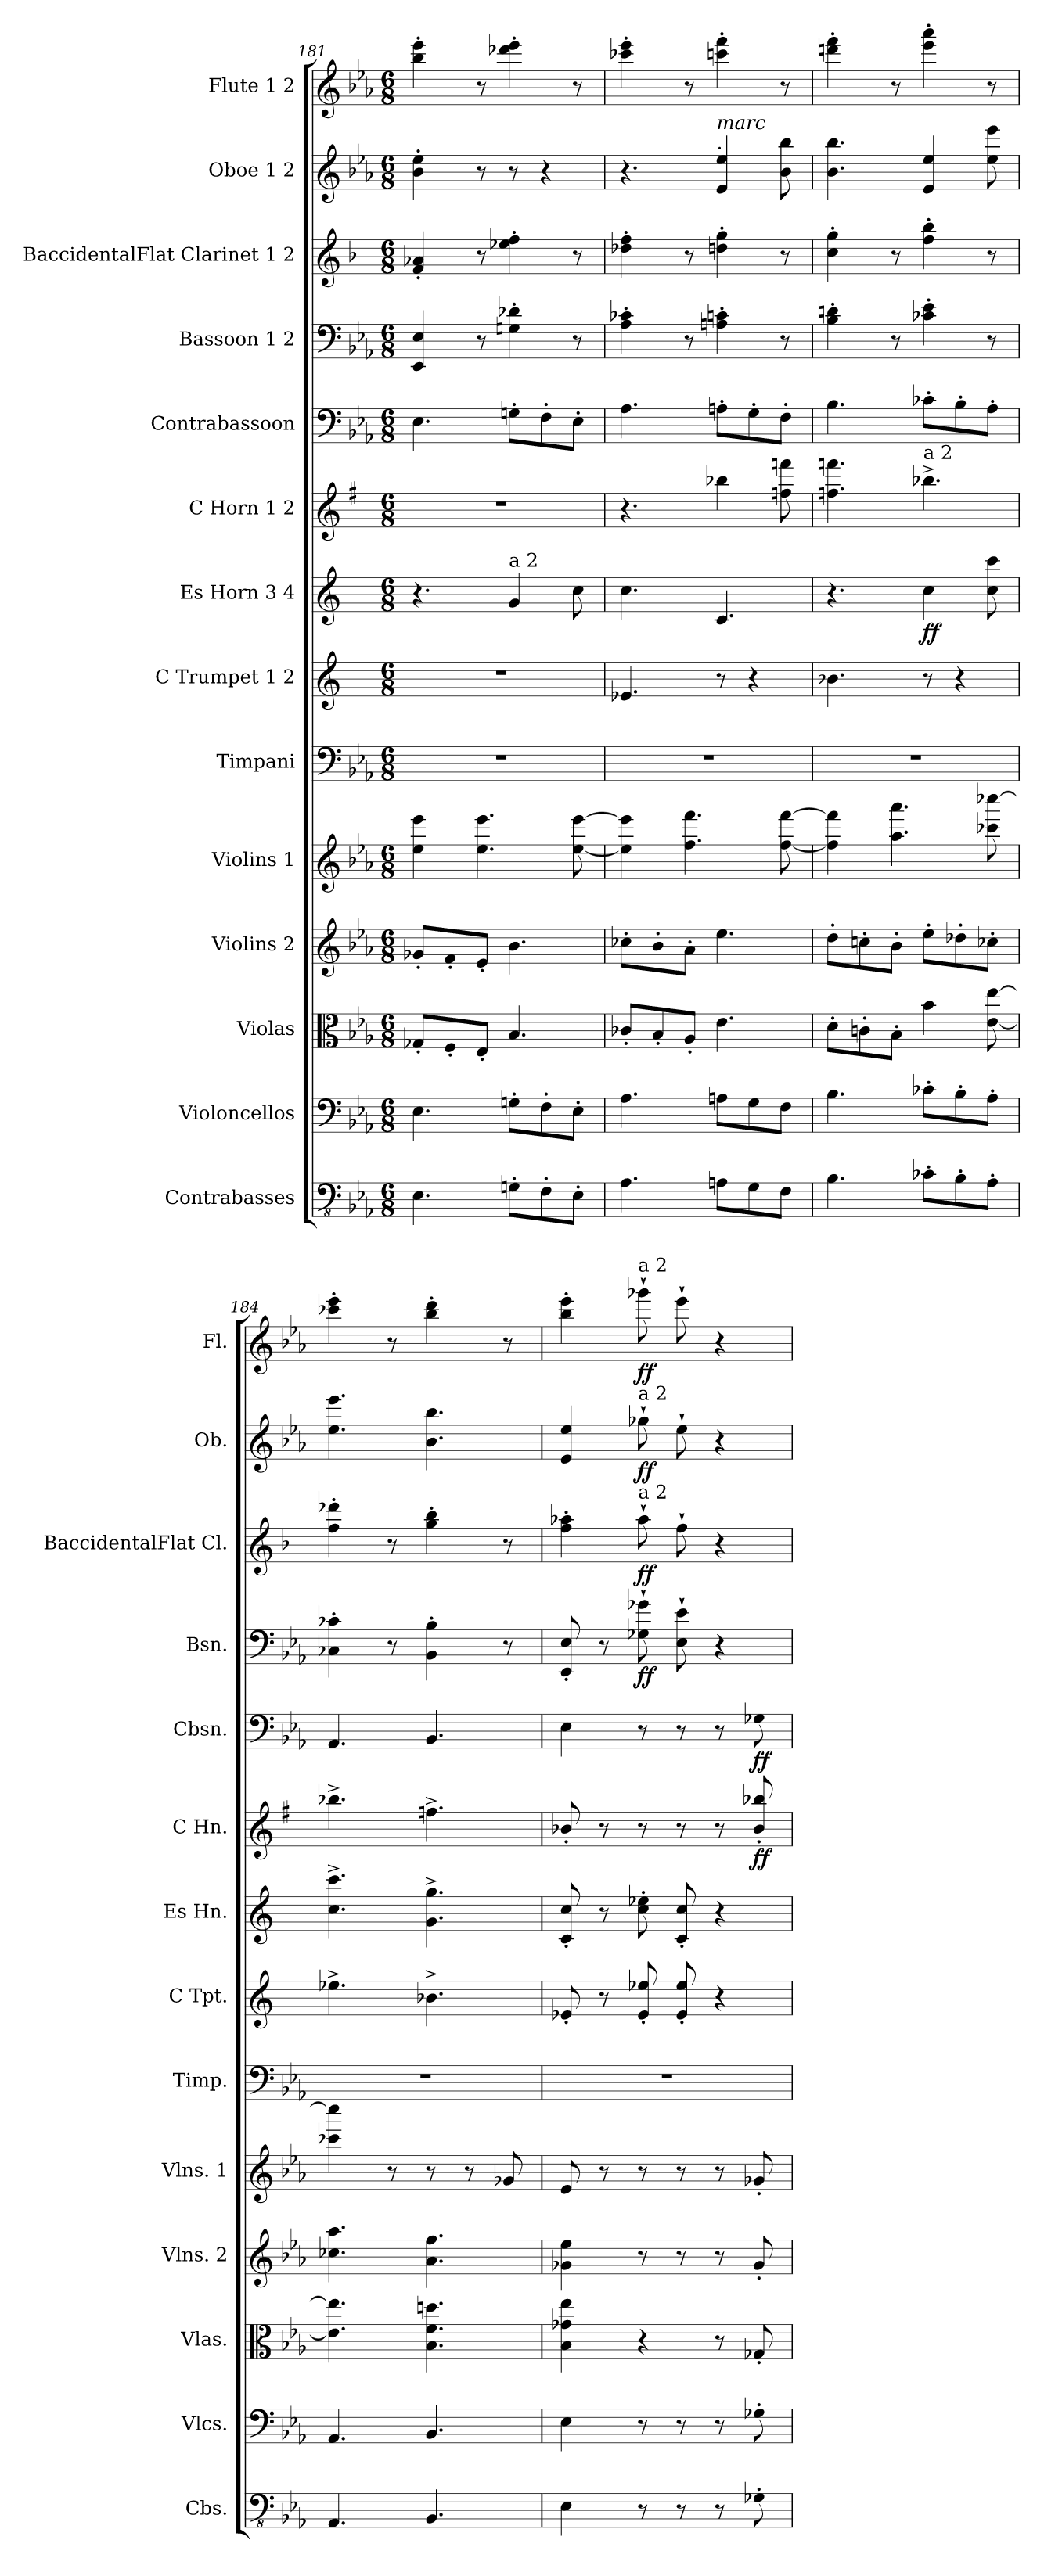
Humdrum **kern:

**kern	**kern	**kern	**kern	**kern	**kern	**kern	**kern	**dynam	**kern	**dynam	**kern	**dynam	**kern	**dynam	**kern	**dynam	**kern	**dynam	**kern	**dynam
*part14	*part13	*part12	*part11	*part10	*part9	*part8	*part7	*part7	*part6	*part6	*part5	*part5	*part4	*part4	*part3	*part3	*part2	*part2	*part1	*part1
*staff14	*staff13	*staff12	*staff11	*staff10	*staff9	*staff8	*staff7	*staff7	*staff6	*staff6	*staff5	*staff5	*staff4	*staff4	*staff3	*staff3	*staff2	*staff2	*staff1	*staff1
*I"Contrabasses	*I"Violoncellos	*I"Violas	*I"Violins 2	*I"Violins 1	*I"Timpani	*I"C Trumpet 1 2	*I"Es Horn 3 4	*	*I"C Horn 1 2	*	*I"Contrabassoon	*	*I"Bassoon 1 2	*	*I"BaccidentalFlat Clarinet 1 2	*	*I"Oboe 1 2	*	*I"Flute  1 2	*
*I'Cbs.	*I'Vlcs.	*I'Vlas.	*I'Vlns. 2	*I'Vlns. 1	*I'Timp.	*I'C Tpt.	*I'Es Hn.	*	*I'C Hn.	*	*I'Cbsn.	*	*I'Bsn.	*	*I'BaccidentalFlat Cl.	*	*I'Ob.	*	*I'Fl.	*
*clefFv4	*clefF4	*clefC3	*clefG2	*clefG2	*clefF4	*clefG2	*clefG2	*	*clefG2	*	*clefF4	*	*clefF4	*	*clefG2	*	*clefG2	*	*clefG2	*
*	*	*	*	*	*	*	*ITrd5c9	*	*ITrd4c7	*	*ITrd7c12	*	*	*	*ITrd1c2	*	*	*	*	*
*k[b-e-a-]	*k[b-e-a-]	*k[b-e-a-]	*k[b-e-a-]	*k[b-e-a-]	*k[b-e-a-]	*k[]	*k[b-e-a-]	*	*k[]	*	*k[b-e-a-]	*	*k[b-e-a-]	*	*k[b-e-a-]	*	*k[b-e-a-]	*	*k[b-e-a-]	*
*M6/8	*M6/8	*M6/8	*M6/8	*M6/8	*M6/8	*M6/8	*M6/8	*	*M6/8	*	*M6/8	*	*M6/8	*	*M6/8	*	*M6/8	*	*M6/8	*
=181	=181	=181	=181	=181	=181	=181	=181	=181	=181	=181	=181	=181	=181	=181	=181	=181	=181	=181	=181	=181
4.EE-\	4.E-\	8G-X'/L	8g-X'/L	4ee-\ 4eee-\	2.r	2.r	4.r	.	2.r	.	4.EE-\	.	4EE-/ 4E-/	.	4e-/' 4g-X/'	.	4b-\' 4ee-\'	.	4bb-\' 4eee-\'	.
.	.	8F'/	8f'/	.	.	.	.	.	.	.	.	.	.	.	.	.	.	.	.	.
.	.	8E-'/J	8e-'/J	4.ee-\ 4.eee-\	.	.	.	.	.	.	.	.	8r	.	8r	.	8r	.	8r	.
!	!	!	!	!	!	!	!LO:TX:a:t=a 2	!	!	!	!	!	!	!	!	!	!	!	!	!
8GGn'\L	8Gn'\L	4.B-/	4.b-\	.	.	.	4B-/	.	.	.	8GGn'\L	.	4Gn\' 4d-X\'	.	4dd-X\' 4ee-\'	.	8r	.	4ddd-X\' 4eee-\'	.
8FF'\	8F'\	.	.	.	.	.	.	.	.	.	8FF'\	.	.	.	.	.	4r	.	.	.
8EE-'\J	8E-'\J	.	.	[8ee-\ [8eee-\	.	.	8e-\	.	.	.	8EE-'\J	.	8r	.	8r	.	.	.	8r	.
=182	=182	=182	=182	=182	=182	=182	=182	=182	=182	=182	=182	=182	=182	=182	=182	=182	=182	=182	=182	=182
4.AA-\	4.A-\	8c-X'/L	8cc-X'\L	4ee-\] 4eee-\]	2.r	4.e-X/	4.e-\	.	4.r	.	4.AA-\	.	4A-\' 4c-X\'	.	4cc-X\' 4ee-\'	.	4.r	.	4ccc-X\' 4eee-\'	.
.	.	8B-'/	8b-'\	.	.	.	.	.	.	.	.	.	.	.	.	.	.	.	.	.
.	.	8A-'/J	8a-'\J	4.ff\ 4.fff\	.	.	.	.	.	.	.	.	8r	.	8r	.	.	.	8r	.
!	!	!	!	!	!	!	!	!	!	!	!	!	!	!	!	!	!LO:TX:a:i:t=marc	!	!	!
!	!	!	!	!	!	!	!	!	!	!	!	!	!	!	!	!	!LO:TX:a:t=.	!	!	!
8AAn\L	8An\L	4.e-\	4.ee-\	.	.	8r	4.E-/	.	4ee-X\	.	8AAn'\L	.	4An\' 4cn\'	.	4ccn\' 4ff\'	.	4e-/ 4ee-/	.	4cccn\' 4fff\'	.
8GG\	8G\	.	.	.	.	4r	.	.	.	.	8GG'\	.	.	.	.	.	.	.	.	.
8FF\J	8F\J	.	.	[8ff\ [8fff\	.	.	.	.	8b-X\ 8bb-X\	.	8FF'\J	.	8r	.	8r	.	8b-\ 8bb-\	.	8r	.
=183	=183	=183	=183	=183	=183	=183	=183	=183	=183	=183	=183	=183	=183	=183	=183	=183	=183	=183	=183	=183
4.BB-\	4.B-\	8d'\L	8dd'\L	4ff\] 4fff\]	2.r	4.b-X\	4.r	.	4.b-X\ 4.bb-X\	.	4.BB-\	.	4B-\' 4dn\'	.	4b-\' 4ff\'	.	4.b-\ 4.bb-\	.	4dddn\' 4fff\'	.
.	.	8cn'\	8ccn'\	.	.	.	.	.	.	.	.	.	.	.	.	.	.	.	.	.
.	.	8B-'\J	8b-'\J	4.aa-\ 4.aaa-\	.	.	.	.	.	.	.	.	8r	.	8r	.	.	.	8r	.
!	!	!	!	!	!	!	!	!	!LO:TX:a:t=a 2	!	!	!	!	!	!	!	!	!	!	!
!	!	!	!	!	!	!	!	!LO:DY:b	!	!	!	!	!	!	!	!	!	!	!	!
8C-X'\L	8c-X'\L	4b-\	8ee-'\L	.	.	8r	4e-\	ff	4.ee-X^\	.	8C-X'\L	.	4c-X\' 4e-\'	.	4ee-\' 4aa-\'	.	4e-/ 4ee-/	.	4eee-\' 4aaa-\'	.
8BB-'\	8B-'\	.	8dd-X'\	.	.	4r	.	.	.	.	8BB-'\	.	.	.	.	.	.	.	.	.
8AA-'\J	8A-'\J	[8e-\ [8ee-\	8cc-X'\J	8ccc-X\ [8cccc-X\	.	.	8e-\ 8ee-\	.	.	.	8AA-'\J	.	8r	.	8r	.	8ee-\ 8eee-\	.	8r	.
!!LO:PB:g=z
=184	=184	=184	=184	=184	=184	=184	=184	=184	=184	=184	=184	=184	=184	=184	=184	=184	=184	=184	=184	=184
4.AAA-/	4.AA-/	4.e-\] 4.ee-\]	4.cc-X\ 4.aa-\	4ccc-X\ 4cccc-\]	2.r	4.ee-X^\	4.e-\^ 4.ee-\^	.	4.ee-X^\	.	4.AAA-/	.	4C-X\' 4c-X\'	.	4ee-\' 4ccc-X\'	.	4.ee-\ 4.eee-\	.	4ccc-X\' 4eee-\'	.
.	.	.	.	8r	.	.	.	.	.	.	.	.	8r	.	8r	.	.	.	8r	.
4.BBB-/	4.BB-/	4.B-\ 4.f\ 4.ddn\	4.a-\ 4.ff\	8r	.	4.b-X^\	4.B-\^ 4.b-\^	.	4.b-X^\	.	4.BBB-/	.	4BB-\' 4B-\'	.	4ff\' 4aa-\'	.	4.b-\ 4.bb-\	.	4bb-\' 4ddd\'	.
.	.	.	.	8r	.	.	.	.	.	.	.	.	.	.	.	.	.	.	.	.
.	.	.	.	8g-X/	.	.	.	.	.	.	.	.	8r	.	8r	.	.	.	8r	.
=185	=185	=185	=185	=185	=185	=185	=185	=185	=185	=185	=185	=185	=185	=185	=185	=185	=185	=185	=185	=185
4EE-\	4E-\	4B-\ 4g-X\ 4ee-\	4g-X\ 4ee-\	8e-/	2.r	8e-X'/	8E-/' 8e-/'	.	8e-X'/	.	4EE-\	.	8EE-/' 8E-/'	.	4ee-\' 4gg-X\'	.	4e-/ 4ee-/	.	4bb-\' 4eee-\'	.
.	.	.	.	8r	.	8r	8r	.	8r	.	.	.	8r	.	.	.	.	.	.	.
!	!	!	!	!	!	!	!	!	!	!	!	!	!	!	!	!	!	!	!LO:TX:a:t=a 2	!
!	!	!	!	!	!	!	!	!	!	!	!	!	!	!	!	!	!LO:TX:a:t=a 2	!	!	!
!	!	!	!	!	!	!	!	!	!	!	!	!	!	!	!LO:TX:a:t=a 2	!	!	!	!	!
!	!	!	!	!	!	!	!	!	!	!	!	!	!	!LO:DY:b	!	!LO:DY:b	!	!LO:DY:b	!	!LO:DY:b
8r	8r	4r	8r	8r	.	8e-/' 8ee-X/'	8e-\' 8g-X\'	.	8r	.	8r	.	8G-X\` 8g-X\`	ff	8gg-`\	ff	8gg-X`\	ff	8ggg-X`\	ff
8r	8r	.	8r	8r	.	8e-/' 8ee-/'	8E-/' 8e-/'	.	8r	.	8r	.	8E-\` 8e-\`	.	8ee-`\	.	8ee-`\	.	8eee-`\	.
8r	8r	8r	8r	8r	.	4r	4r	.	8r	.	8r	.	4r	.	4r	.	4r	.	4r	.
!	!	!	!	!	!	!	!	!	!	!LO:DY:b	!	!LO:DY:b	!	!	!	!	!	!	!	!
8GG-X'\	8G-X'\	8G-X'/	8g-'/	8g-X'/	.	.	.	.	8e-/' 8ee-X/'	ff	8GG-X\	ff	.	.	.	.	.	.	.	.
=	=	=	=	=	=	=	=	=	=	=	=	=	=	=	=	=	=	=	=	=
*-	*-	*-	*-	*-	*-	*-	*-	*-	*-	*-	*-	*-	*-	*-	*-	*-	*-	*-	*-	*-
